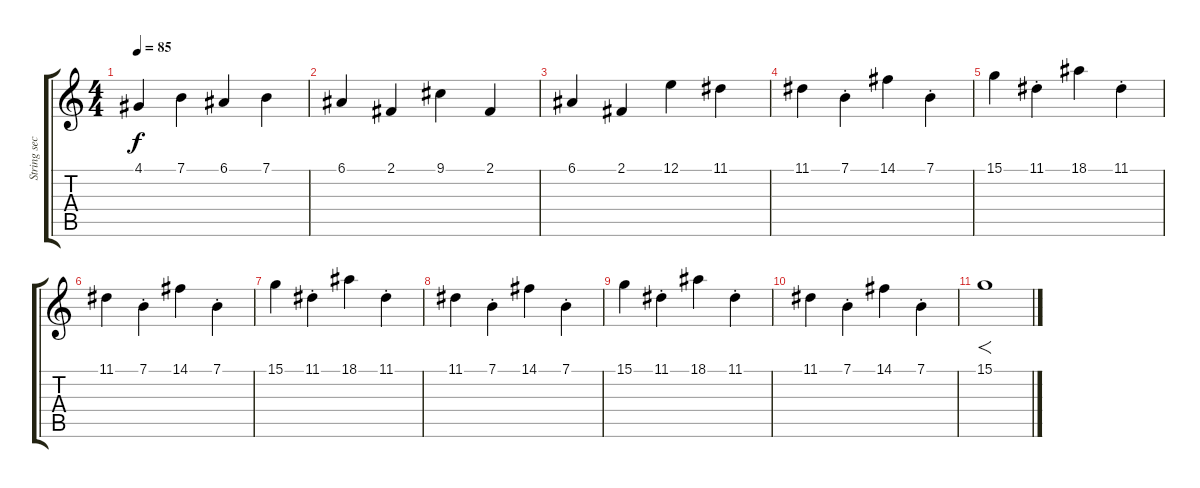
\track ("String section" "String sec") {instrument stringensemble2}
\staff {score tabs}
\tuning (E4 B3 G3 D3 A2 E2) {hide}
\ts (4 4)
\tempo 85
\clef g2
\ks c
4.1.4{dy f} 7.1.4 6.1.4 7.1.4 |
6.1.4 2.1.4 9.1.4 2.1.4 |
6.1.4 2.1.4 12.1.4 11.1.4 |
11.1.4 7.1{st}.4 14.1.4 7.1{st}.4 |
15.1.4 11.1{st}.4 18.1.4 11.1{st}.4 |
11.1.4 7.1{st}.4 14.1.4 7.1{st}.4 |
15.1.4 11.1{st}.4 18.1.4 11.1{st}.4 |
11.1.4 7.1{st}.4 14.1.4 7.1{st}.4 |
15.1.4 11.1{st}.4 18.1.4 11.1{st}.4 |
11.1.4 7.1{st}.4 14.1.4 7.1{st}.4 |
15.1.1{f}
